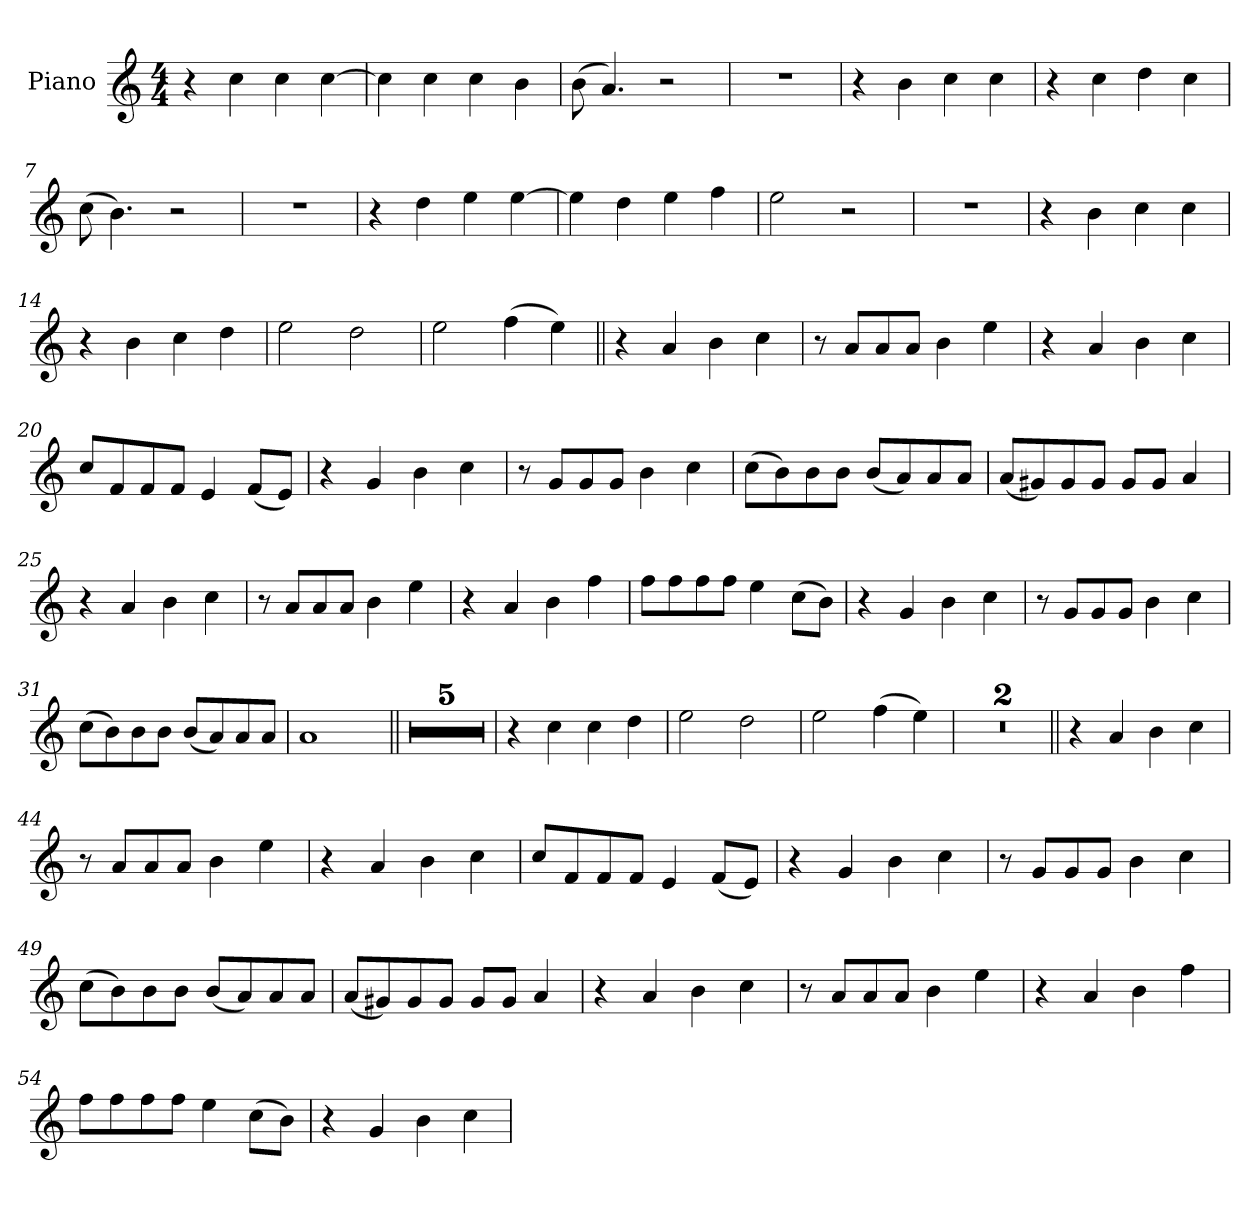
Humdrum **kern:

**kern
*part1
*staff1
*I"Piano
*I'Pno.
*clefG2
*k[]
*M4/4
*MM156
=1
4r
4cc
4cc
[4cc
=2
4cc]
4cc
4cc
4b
=3
(>8b
4.a)
2r
=4
1r
=5
4r
4b
4cc
4cc
=6
4r
4cc
4dd
4cc
=7
(>8cc
4.b)
2r
=8
1r
=9
4r
4dd
4ee
[4ee
=10
4ee]
4dd
4ee
4ff
=11
2ee
2r
=12
1r
=13
4r
4b
4cc
4cc
=14
4r
4b
4cc
4dd
=15
2ee
2dd
=16
2ee
(>4ff
4ee)
=17||
4r
4a
4b
4cc
=18
8r
8aL
8a
8aJ
4b
4ee
=19
4r
4a
4b
4cc
=20
8ccL
8f
8f
8fJ
4e
(<8fL
8eJ)
=21
4r
4g
4b
4cc
=22
8r
8gL
8g
8gJ
4b
4cc
=23
(>8ccL
8b)
8b
8bJ
(<8bL
8a)
8a
8aJ
=24
(<8aL
8g#X)
8g#
8g#J
8g#L
8g#J
4a
=25
4r
4a
4b
4cc
=26
8r
8aL
8a
8aJ
4b
4ee
=27
4r
4a
4b
4ff
=28
8ffL
8ff
8ff
8ffJ
4ee
(>8ccL
8bJ)
=29
4r
4g
4b
4cc
=30
8r
8gL
8g
8gJ
4b
4cc
=31
(>8ccL
8b)
8b
8bJ
(<8bL
8a)
8a
8aJ
=32
1a
=33||
1r
=34
1r
=35
1r
=36
1r
=37
1r
=38
4r
4cc
4cc
4dd
=39
2ee
2dd
=40
2ee
(>4ff
4ee)
=41
1r
=42
1r
=43||
4r
4a
4b
4cc
=44
8r
8aL
8a
8aJ
4b
4ee
=45
4r
4a
4b
4cc
=46
8ccL
8f
8f
8fJ
4e
(<8fL
8eJ)
=47
4r
4g
4b
4cc
=48
8r
8gL
8g
8gJ
4b
4cc
=49
(>8ccL
8b)
8b
8bJ
(<8bL
8a)
8a
8aJ
=50
(<8aL
8g#X)
8g#
8g#J
8g#L
8g#J
4a
=51
4r
4a
4b
4cc
=52
8r
8aL
8a
8aJ
4b
4ee
=53
4r
4a
4b
4ff
=54
8ffL
8ff
8ff
8ffJ
4ee
(>8ccL
8bJ)
=55
4r
4g
4b
4cc
=
*-
